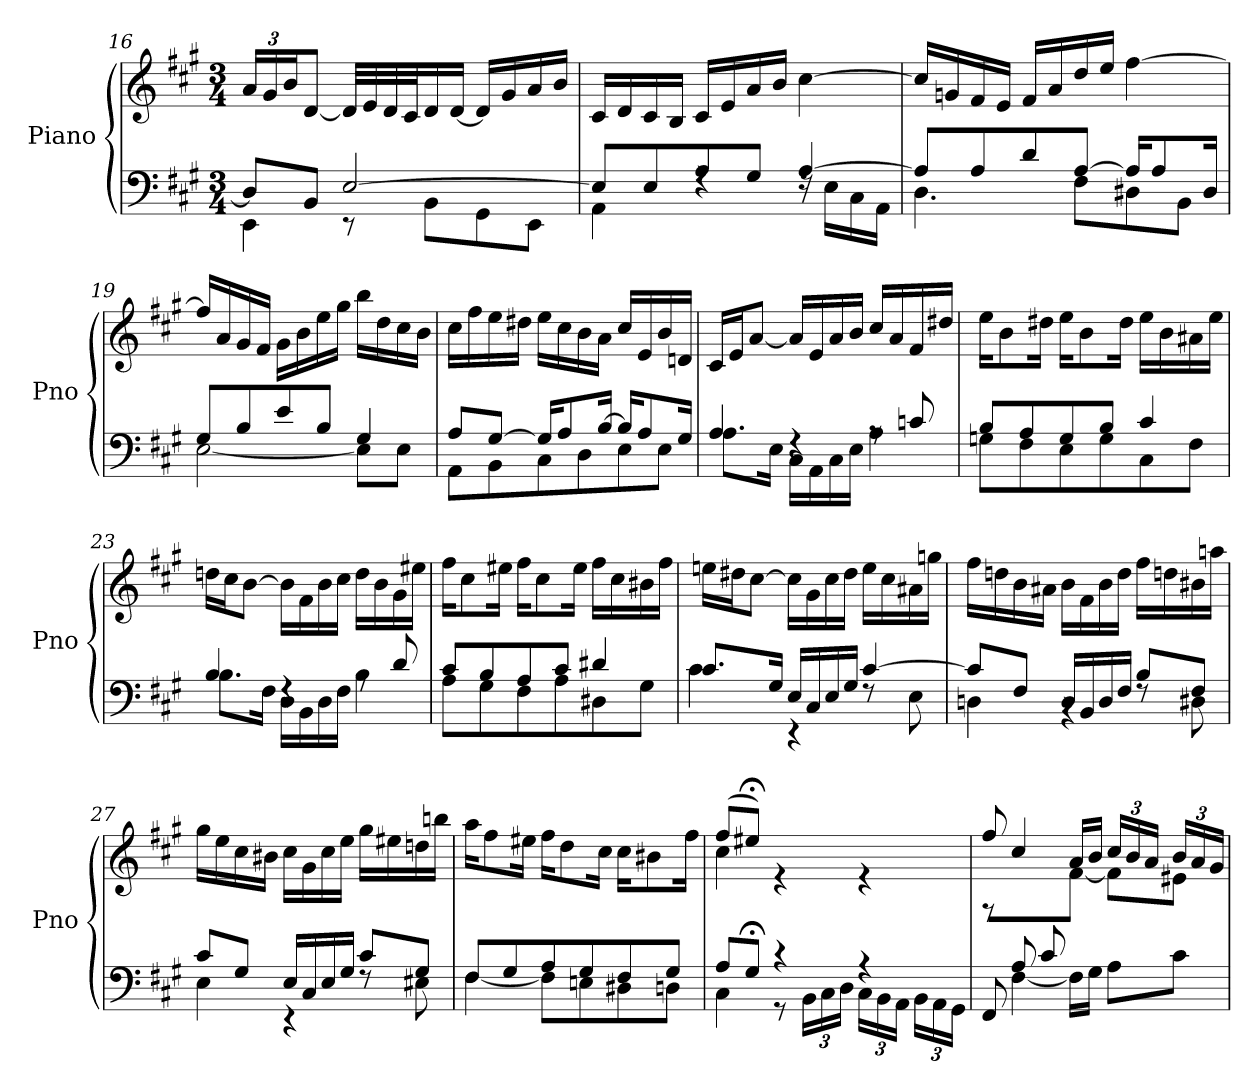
**kern	**kern
*part1	*part1
*staff2	*staff1
*I"Piano	*
*I'Pno	*
*clefF4	*clefG2
*k[f#c#g#]	*k[f#c#g#]
*M3/4	*M3/4
=16	=16
*^	*
*	*	*Xbrackettup
8D/L]	4EE\	24a/LL
.	.	24g#/
.	.	24b/J
8BB/J	.	[8d/J
[2E/	8r	32d/LLL]
.	.	32e/
.	.	32d/
.	.	32c#/J
.	8BB\L	16d/
.	.	[16d/JJ
.	8GG#\	16d/LL]
.	.	16g#/
.	8EE\J	16a/
.	.	16b/JJ
=17	=17	=17
8E/L]	4AA\	16c#/LL
.	.	16d/
8E/	.	16c#/
.	.	16B/JJ
8A/	4rF	16c#/LL
.	.	16e/
8G#/J	.	16a/
.	.	16b/JJ
[4A/	16rF	[4cc#\
.	16E\LL	.
.	16C#\	.
.	16AA\JJ	.
!!LO:LB:g=z
=18	=18	=18
8A/L]	4.D\	16cc#/LL]
.	.	16gn/
8A/	.	16f#/
.	.	16e/JJ
8d/	.	16f#/LL
.	.	16a/
[8A/J	8F#\L	16dd/
.	.	16ee/JJ
16A/KL]	8D#X\	[4ff#\
8A/	.	.
.	8BB\J	.
16D#/Jk	.	.
=19	=19	=19
8G#/L	[2E\	16ff#/LL]
.	.	16a/
8B/	.	16g#/
.	.	16f#/JJ
8e/	.	16g#\LL
.	.	16b\
8B/J	.	16ee\
.	.	16gg#\JJ
4G#/	8E\L]	16bb\LL
.	.	16dd\
.	8E\J	16cc#\
.	.	16b\JJ
=20	=20	=20
8A/L	8AA\L	16cc#\LL
.	.	16ff#\
[8G#/J	8BB\	16ee\
.	.	16dd#X\JJ
16G#/KL]	8C#\	16ee\LL
8A/	.	16cc#\
.	8D\	16b\
[16B/Jk	.	16a\JJ
16B/KL]	8E\	16cc#/LL
8A/	.	16e/
.	8E\J	16b/
16G#/Jk	.	16dn/JJ
!!LO:LB:g=z
=21	=21	=21
4A/	8.A\L	16c#/LL
.	.	16e/J
.	.	[8a/J
.	16E\Jk	.
4rF	16C#\LL	16a/LL]
.	16AA\	16e/
.	16C#\	16a/
.	16E\JJ	16b/JJ
8rA	4A\	16cc#/LL
.	.	16a/
8cn/	.	16f#/
.	.	16dd#X/JJ
=22	=22	=22
8B/L	8Gn\L	16ee\KL
.	.	8b\
8A/	8F#\	.
.	.	16dd#X\Jk
8G/	8E\	16ee\KL
.	.	8b\
8B/J	8G\	.
.	.	16dd#\Jk
4c#/	8C#\	16ee\LL
.	.	16b\
.	8F#\J	16a#X\
.	.	16ee\JJ
=23	=23	=23
4B/	8.B\L	16ddn\LL
.	.	16cc#\J
.	.	[8b\J
.	16F#\Jk	.
4rF	16D\LL	16b\LL]
.	16BB\	16f#\
.	16D\	16b\
.	16F#\JJ	16cc#\JJ
8rA	4B\	16dd\LL
.	.	16b\
8d/	.	16g#\
.	.	16ee#X\JJ
!!LO:LB:g=z
=24	=24	=24
8c#/L	8A\L	16ff#\KL
.	.	8cc#\
8B/	8G#\	.
.	.	16ee#X\Jk
8A/	8F#\	16ff#\KL
.	.	8cc#\
8c#/J	8A\	.
.	.	16ee#\Jk
4d#X/	8D#X\	16ff#\LL
.	.	16cc#\
.	8G#\J	16b#X\
.	.	16ff#\JJ
=25	=25	=25
8.c#/L	4c#\	16een\LL
.	.	16dd#X\J
.	.	[8cc#\J
16G#/Jk	.	.
16E/LL	4r	16cc#\LL]
16C#/	.	16g#\
16E/	.	16cc#\
16G#/JJ	.	16dd#\JJ
[4c#/	8rF	16ee\LL
.	.	16cc#\
.	8E\	16a#X\
.	.	16ggn\JJ
=26	=26	=26
8c#/L]	4Dn\	16ff#\LL
.	.	16ddn\
8F#/J	.	16b\
.	.	16a#X\JJ
16D/LL	4rBB	16b\LL
16BB/	.	16f#\
16D/	.	16b\
16F#/JJ	.	16dd\JJ
8B/L	8rF	16ff#\LL
.	.	16ddn\
8F#/J	8D#X\	16b#X\
.	.	16aan\JJ
!!LO:LB:g=z
=27	=27	=27
8c#/L	4E\	16gg#\LL
.	.	16ee\
8G#/J	.	16cc#\
.	.	16b#X\JJ
16E/LL	4r	16cc#\LL
16C#/	.	16g#\
16E/	.	16cc#\
16G#/JJ	.	16ee\JJ
8c#/L	8rF	16gg#\LL
.	.	16ee#X\
8G#/J	8E#X\	16ddn\
.	.	16bbn\JJ
=28	=28	=28
8F#/L	[4F#\	16aa\KL
.	.	8ff#\
8G#/	.	.
.	.	16ee#X\Jk
8A/	8F#\L]	16ff#\KL
.	.	8dd\
8G#/	8En\	.
.	.	16cc#\Jk
8F#/	8D#X\	16cc#\KL
.	.	8b#X\
8G#/J	8Dn\J	.
.	.	16ff#\Jk
=29	=29	=29
*	*	*^
8A/L	4C#\	(>8ff#/L	4cc#\
8G#;</J	.	8ee#X;</J)	.
4r	8r	4re	2ryy
*	*Xbrackettup	*	*
.	24BB\LL	.	.
.	24C#\	.	.
.	24D\JJ	.	.
4r	24C#\LL	4re	.
.	24BB\	.	.
.	24AA\JJ	.	.
.	24BB\LL	.	.
.	24AA\	.	.
.	24GG#\JJ	.	.
!!LO:PB:g=z	!!
=30	=30	=30	=30
8ryy	8FF#/	8ff#/	8rF
8A/L	[4F#\	4cc#/	4ryy
8c#/	.	.	.
4.ryy	16F#\LL]	16a/LL	[8f#\J
.	16G#\JJ	16b/JJ	.
.	8A\L	24cc#/LL	8f#\L]
.	.	24b/	.
.	.	24a/JJ	.
.	8c#\J	24b/LL	8e#X\J
.	.	24a/	.
.	.	24g#/JJ	.
*v	*v	*	*
*	*v	*v
=	=
*-	*-
